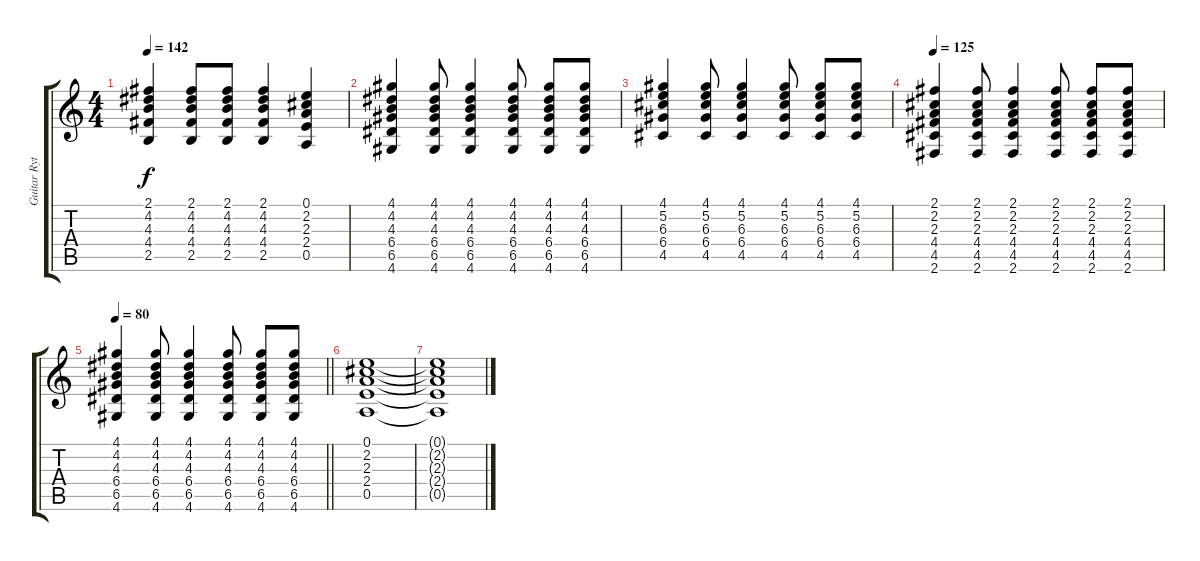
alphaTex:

\track ("Guitar Rythm" "Guitar Ryt") {instrument electricguitarclean}
\staff {score tabs}
\tuning (E4 B3 G3 D3 A2 E2) {hide}
\ts (4 4)
\tempo 142
\clef g2
\ks c
(2.1 4.2 4.3 4.4 2.5).4{dy f} (2.1 4.2 4.3 4.4 2.5).8 (2.1 4.2 4.3 4.4 2.5).8 (2.1 4.2 4.3 4.4 2.5).4 (0.1 2.2 2.3 2.4 0.5).4 |
(4.1 4.2 4.3 6.4 6.5 4.6).4 (4.1 4.2 4.3 6.4 6.5 4.6).8 (4.1 4.2 4.3 6.4 6.5 4.6).4 (4.1 4.2 4.3 6.4 6.5 4.6).8 (4.1 4.2 4.3 6.4 6.5 4.6).8 (4.1 4.2 4.3 6.4 6.5 4.6).8 |
(4.1 5.2 6.3 6.4 4.5).4 (4.1 5.2 6.3 6.4 4.5).8 (4.1 5.2 6.3 6.4 4.5).4 (4.1 5.2 6.3 6.4 4.5).8 (4.1 5.2 6.3 6.4 4.5).8 (4.1 5.2 6.3 6.4 4.5).8 |
\tempo 125
(2.1 2.2 2.3 4.4 4.5 2.6).4 (2.1 2.2 2.3 4.4 4.5 2.6).8 (2.1 2.2 2.3 4.4 4.5 2.6).4 (2.1 2.2 2.3 4.4 4.5 2.6).8 (2.1 2.2 2.3 4.4 4.5 2.6).8 (2.1 2.2 2.3 4.4 4.5 2.6).8 |
\tempo 80
\barLineRight lightlight
(4.1 4.2 4.3 6.4 6.5 4.6).4 (4.1 4.2 4.3 6.4 6.5 4.6).8 (4.1 4.2 4.3 6.4 6.5 4.6).4 (4.1 4.2 4.3 6.4 6.5 4.6).8 (4.1 4.2 4.3 6.4 6.5 4.6).8 (4.1 4.2 4.3 6.4 6.5 4.6).8 |
(0.1 2.2 2.3 2.4 0.5).1 |
(0.1{t} 2.2{t} 2.3{t} 2.4{t} 0.5{t}).1
